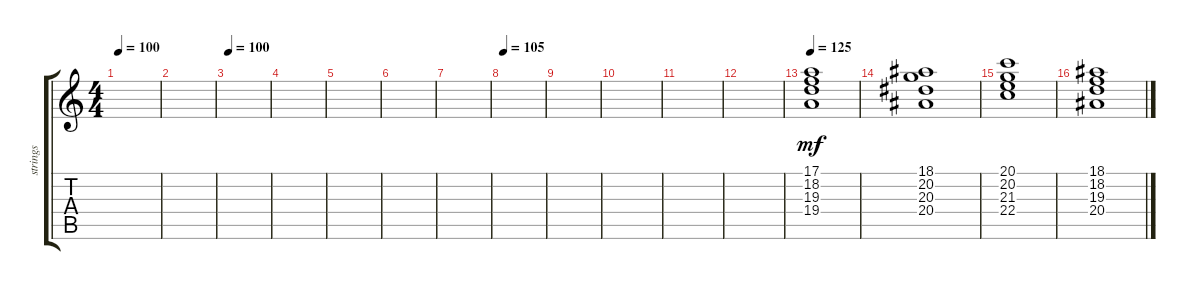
\track ("strings" "strings") {instrument stringensemble1}
\staff {score tabs}
\tuning (E4 B3 G3 D3 A2 E2) {hide}
\ts (4 4)
\tempo 100
\clef g2
\ks c
|
|
\tempo 100
|
|
|
|
|
\tempo 105
|
|
|
|
|
\tempo 125
(17.1 18.2 19.3 19.4).1{dy mf} |
(18.1 20.2 20.3 20.4).1 |
(20.1 20.2 21.3 22.4).1 |
(18.1 18.2 19.3 20.4).1
